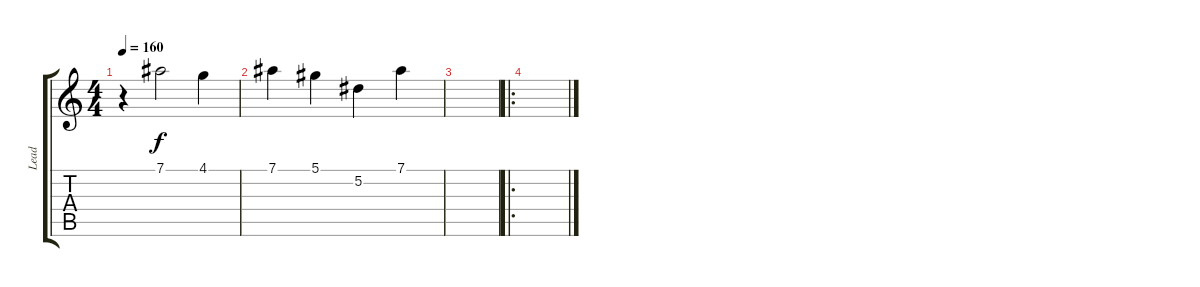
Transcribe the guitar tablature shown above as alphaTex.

\track ("Lead" "Lead") {instrument electricguitarjazz}
\staff {score tabs}
\tuning (Eb4 Bb3 Gb3 Db3 Ab2 Eb2) {hide}
\ts (4 4)
\tempo 160
\clef g2
\ks c
r.4{dy f} 7.1.2 4.1.4 |
7.1.4 5.1.4 5.2.4 7.1.4 |
|
\ro
